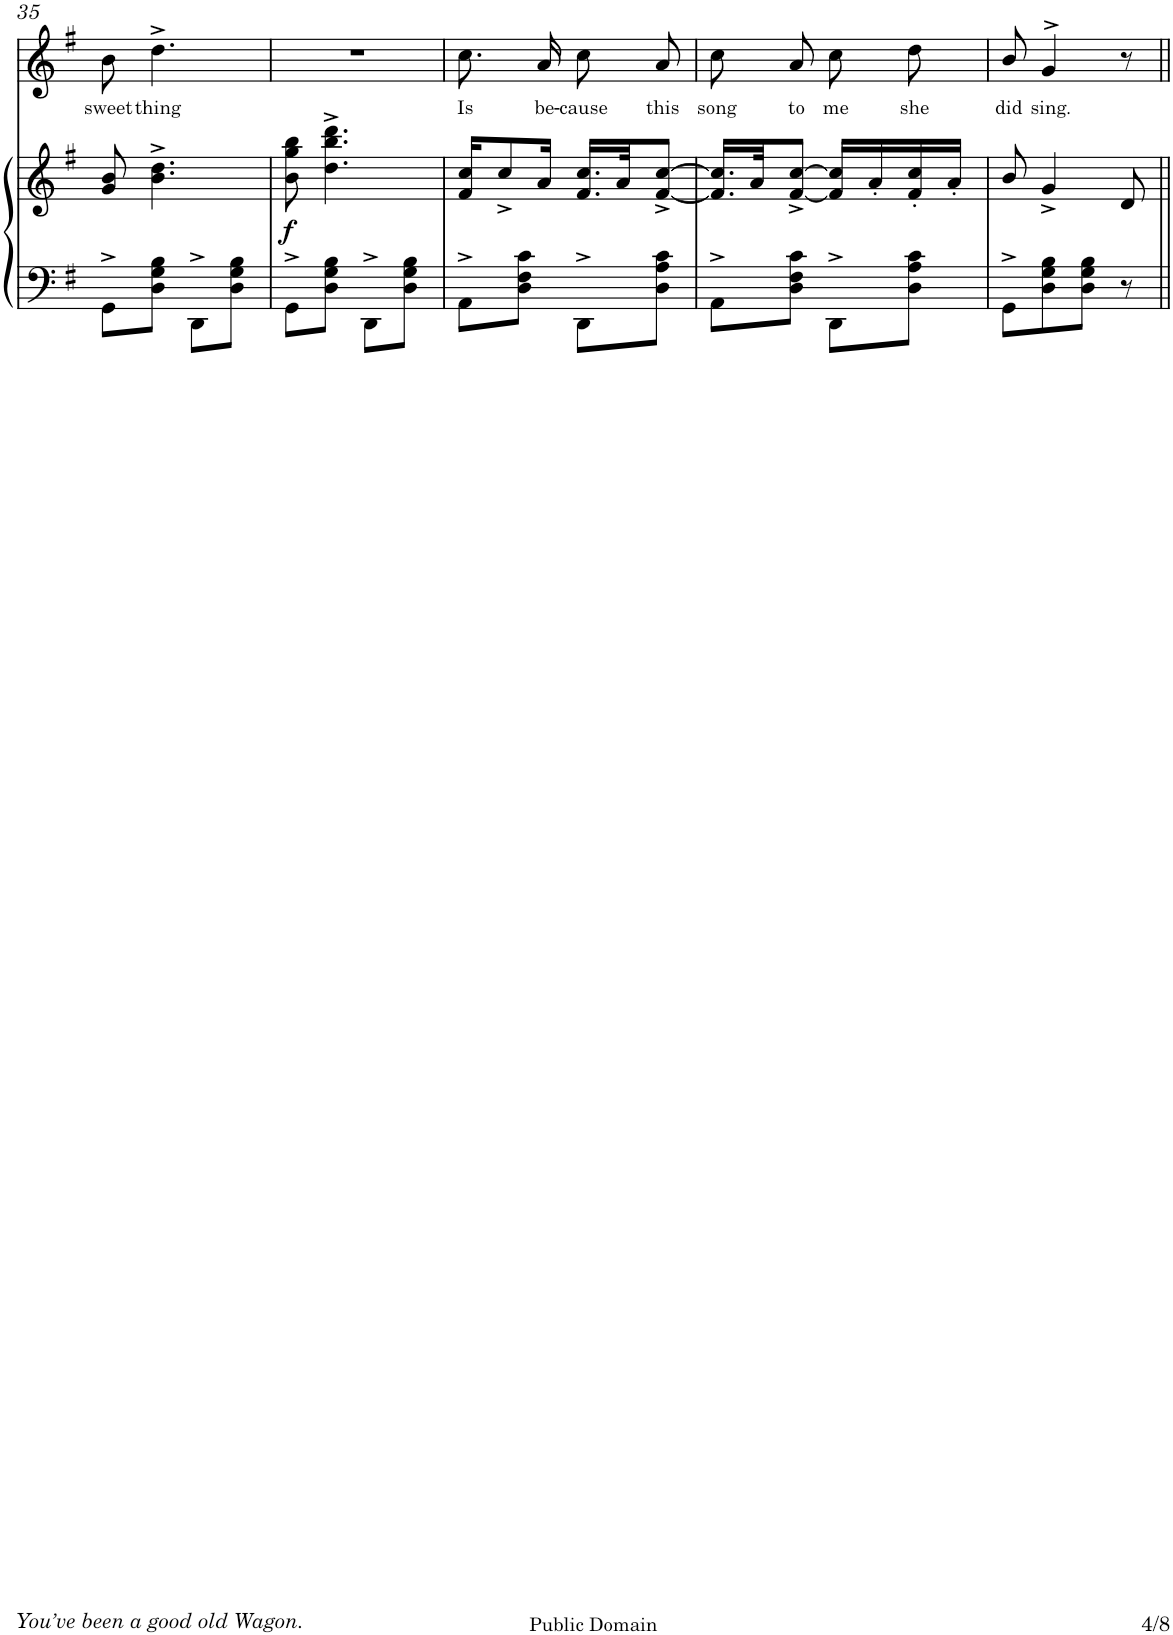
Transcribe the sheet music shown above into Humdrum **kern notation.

**kern	**kern	**dynam	**kern	**text
*part2	*part2	*part2	*part1	*part1
*staff3	*staff2	*staff2/3	*staff1	*staff1
*I"PIANO.	*	*	*I"Voice	*
*I'Pno	*	*	*	*
!!LO:PB:g=z
*clefF4	*clefG2	*	*clefG2	*
*k[f#]	*k[f#]	*	*k[f#]	*
*M2/4	*M2/4	*	*M2/4	*
=35	=35	=35	=35	=35
!	!	!	!	!LO:LY:b
8GG^\L	8g/ 8b/	.	8b\	sweet
!	!	!	!	!LO:LY:b
8D\ 8G\ 8B\J	4.b\^ 4.dd\^	.	4.dd^>\	thing
8DD^\L	.	.	.	.
8D\ 8G\ 8B\J	.	.	.	.
=36	=36	=36	=36	=36
!	!	!LO:DY:b	!	!
8GG^\L	8b\ 8gg\ 8bb\	f	2r	.
8D\ 8G\ 8B\J	4.dd\^ 4.bb\^ 4.ddd\^	.	.	.
8DD^\L	.	.	.	.
8D\ 8G\ 8B\J	.	.	.	.
=37	=37	=37	=37	=37
!	!	!	!	!LO:LY:b
8AA^\L	16f#/ 16cc/KL	.	8.cc\L	Is
.	8cc^/	.	.	.
8D\ 8F#\ 8c\J	.	.	.	.
!	!	!	!	!LO:LY:b
.	16a/Jk	.	16a\Jk	be-
!	!	!	!	!LO:LY:b
8DD^\L	16.f#/ 16.cc/LL	.	8cc\L	-cause
.	32a/JK	.	.	.
!	!	!	!	!LO:LY:b
8D\ 8A\ 8c\J	[8f#/^ [8cc/^J	.	8a\J	this
=38	=38	=38	=38	=38
!	!	!	!	!LO:LY:b
8AA^\L	16.f#/] 16.cc/]LL	.	8cc\L	song
.	32a/JK	.	.	.
!	!	!	!	!LO:LY:b
8D\ 8F#\ 8c\J	[8f#/^ [8cc/^J	.	8a\J	to
!	!	!	!	!LO:LY:b
8DD^\L	16f#/] 16cc/]LL	.	8cc\L	me
.	16a'/	.	.	.
!	!	!	!	!LO:LY:b
8D\ 8A\ 8c\J	16f#/' 16cc/'	.	8dd\J	she
.	16a'/JJ	.	.	.
=39	=39	=39	=39	=39
!	!	!	!	!LO:LY:b
8GG^\L	8b/	.	8b/	did
!	!	!	!	!LO:LY:b
8D\ 8G\ 8B\	4g^/	.	4g^>/	sing.
8D\ 8G\ 8B\J	.	.	.	.
8r	8d/	.	8r	.
=||	=||	=||	=||	=||
*-	*-	*-	*-	*-
